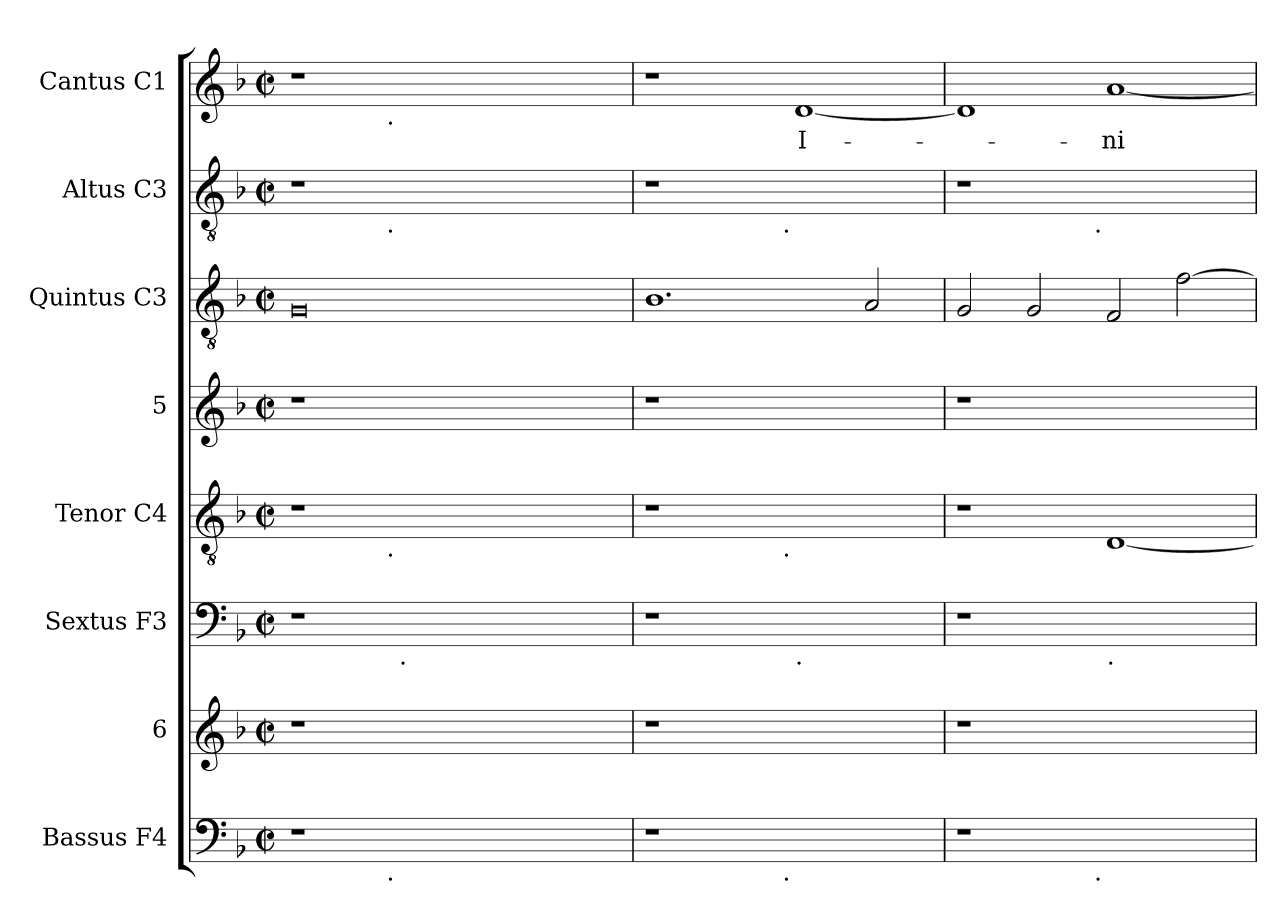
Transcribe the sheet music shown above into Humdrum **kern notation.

**kern	**kern	**kern	**kern	**kern	**kern	**kern	**kern	**text
*part8	*part7	*part6	*part5	*part4	*part3	*part2	*part1	*part1
*staff8	*staff7	*staff6	*staff5	*staff4	*staff3	*staff2	*staff1	*staff1
*I"Bassus F4	*I"6	*I"Sextus F3	*I"Tenor C4	*I"5	*I"Quintus C3	*I"Altus C3	*I"Cantus C1	*
*I'B	*	*	*I'T	*	*	*I'A	*I'C	*
*clefF4	*clefG2	*clefF4	*clefGv2	*clefG2	*clefGv2	*clefGv2	*clefG2	*
*ITrd7c12	*	*	*	*	*	*	*	*
*k[b-]	*k[b-]	*k[b-]	*k[b-]	*k[b-]	*k[b-]	*k[b-]	*k[b-]	*
*F:	*F:	*F:	*F:	*F:	*F:	*F:	*F:	*
*M2/2	*M2/2	*M2/2	*M2/2	*M2/2	*M2/2	*M2/2	*M2/2	*
*met(c|)	*met(c|)	*met(c|)	*met(c|)	*met(c|)	*met(c|)	*met(c|)	*met(c|)	*
=1	=1	=1	=1	=1	=1	=1	=1	=1
*^	*	*^	*^	*	*	*^	*^	*
1r	2ryy	1r	1r	2ryy	1r	2ryy	1r	0G	1r	2ryy	1r	2ryy	.
.	16.ryy	.	.	8ryy	.	16.ryy	.	.	.	16.ryy	.	16.ryy	.
!	!	!	!	!	!	!	!	!	!	!	!	!LO:TX:b:t=.	!
!	!	!	!	!	!	!	!	!	!	!LO:TX:b:t=.	!	!	!
!	!	!	!	!	!	!LO:TX:b:t=.	!	!	!	!	!	!	!
!	!LO:TX:b:t=.	!	!	!	!	!	!	!	!	!	!	!	!
.	1ryy	.	.	.	.	1ryy	.	.	.	1ryy	.	1ryy	.
!	!	!	!	!LO:TX:b:t=.	!	!	!	!	!	!	!	!	!
.	.	.	.	1ryy	.	.	.	.	.	.	.	.	.
1ryy	.	1ryy	1ryy	.	1ryy	.	1ryy	.	1ryy	.	1ryy	.	.
.	4ryy	.	.	.	.	4ryy	.	.	.	4ryy	.	4ryy	.
.	.	.	.	4.ryy	.	.	.	.	.	.	.	.	.
.	8ryy	.	.	.	.	8ryy	.	.	.	8ryy	.	8ryy	.
.	32ryy	.	.	.	.	32ryy	.	.	.	32ryy	.	32ryy	.
*	*	*	*v	*v	*	*	*	*	*	*	*v	*v	*
=2	=2	=2	=2	=2	=2	=2	=2	=2	=2	=2	=2
1r	2ryy	1r	1r	1r	2ryy	1r	1.B-	1r	2ryy	1r	.
.	4...ryy	.	.	.	4...ryy	.	.	.	4...ryy	.	.
!	!	!	!	!	!	!	!	!	!LO:TX:b:t=.	!	!
!	!	!	!	!	!LO:TX:b:t=.	!	!	!	!	!	!
!	!LO:TX:b:t=.	!	!	!	!	!	!	!	!	!	!
.	1ryy	.	.	.	1ryy	.	.	.	1ryy	.	.
!	!	!	!LO:TX:b:t=.	!	!	!	!	!	!	!	!
!	!	!	!	!	!	!	!	!	!	!	!LO:LY:b:rj
1ryy	.	1ryy	1ryy	1ryy	.	1ryy	.	1ryy	.	[<1d	I-
.	.	.	.	.	.	.	2A/	.	.	.	.
.	32ryy	.	.	.	32ryy	.	.	.	32ryy	.	.
*	*	*	*	*v	*v	*	*	*	*	*	*
=3	=3	=3	=3	=3	=3	=3	=3	=3	=3	=3
1r	2ryy	1r	1r	1r	1r	2G/	1r	2ryy	1d]	.
.	4...ryy	.	.	.	.	2G/	.	4...ryy	.	.
!	!	!	!	!	!	!	!	!LO:TX:b:t=.	!	!
!	!LO:TX:b:t=.	!	!	!	!	!	!	!	!	!
.	1ryy	.	.	.	.	.	.	1ryy	.	.
!	!	!	!LO:TX:b:t=.	!	!	!	!	!	!	!
!	!	!	!	!	!	!	!	!	!	!LO:LY:b:rj
1ryy	.	1ryy	1ryy	[<1D	1ryy	2F/	1ryy	.	[<1a	-ni-
.	.	.	.	.	.	[>2f\	.	.	.	.
.	32ryy	.	.	.	.	.	.	32ryy	.	.
*v	*v	*	*	*	*	*	*v	*v	*	*
=	=	=	=	=	=	=	=	=
*-	*-	*-	*-	*-	*-	*-	*-	*-
